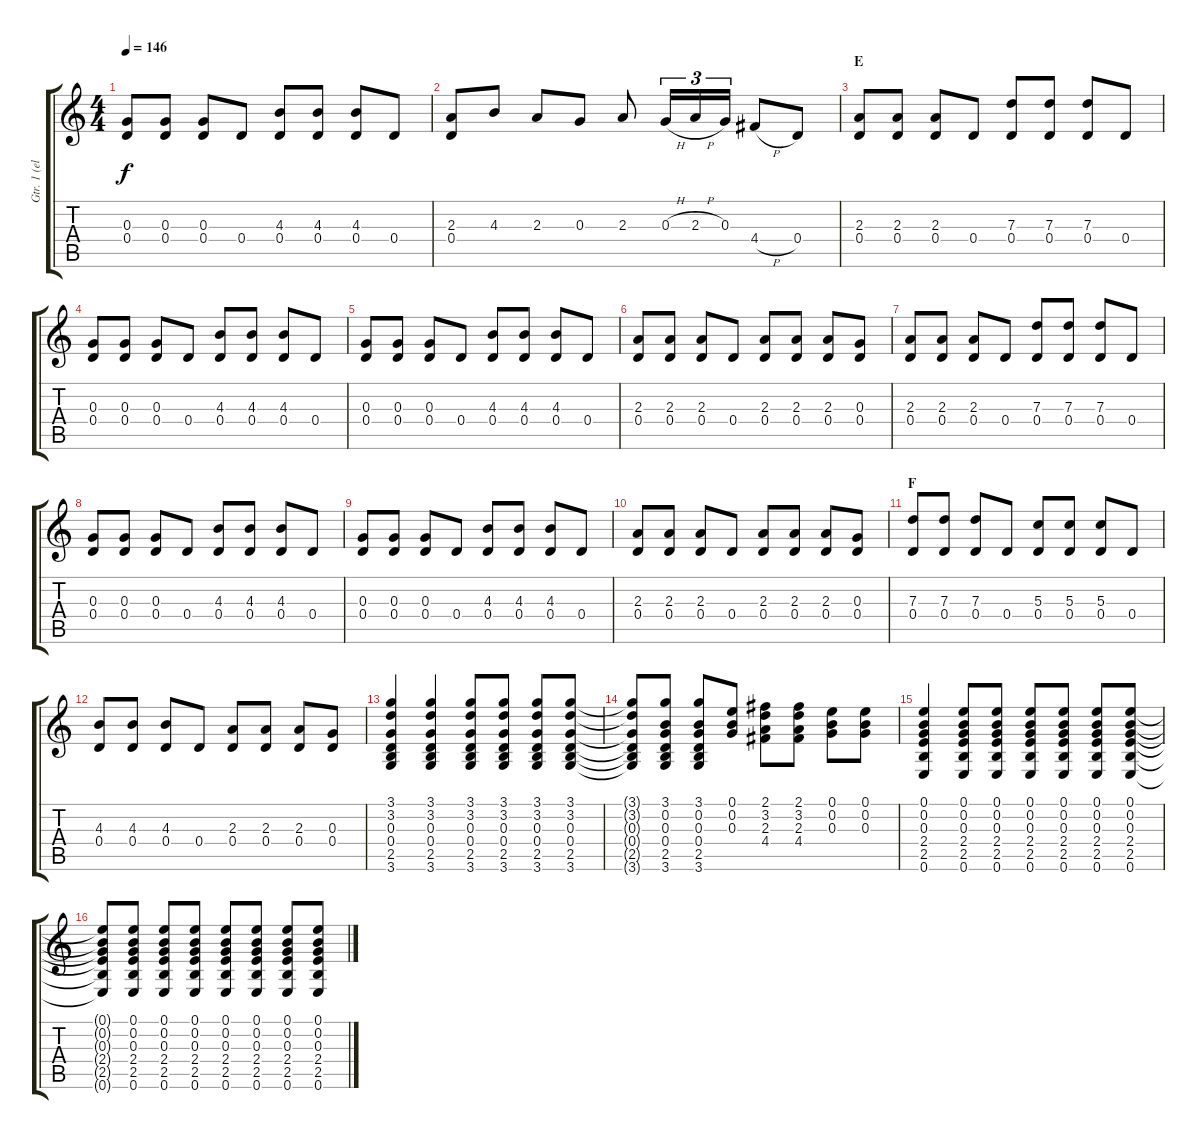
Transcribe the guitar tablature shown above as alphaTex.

\track ("Gtr. 1 (electric)" "Gtr. 1 (el") {instrument distortionguitar}
\staff {score tabs}
\tuning (E4 B3 G3 D3 A2 E2) {hide}
\ts (4 4)
\tempo 146
\clef g2
\ks c
(0.3 0.4).8{dy f} (0.3 0.4).8 (0.3 0.4).8 0.4.8 (4.3 0.4).8 (4.3 0.4).8 (4.3 0.4).8 0.4.8 |
(2.3 0.4).8 4.3.8 2.3.8 0.3.8 2.3.8 0.3{h}.16{tu (3 2)} 2.3{h}.16{tu (3 2)} 0.3.16{tu (3 2)} 4.4{h}.8 0.4.8 |
\section ("" "E")
(2.3 0.4).8 (2.3 0.4).8 (2.3 0.4).8 0.4.8 (7.3 0.4).8 (7.3 0.4).8 (7.3 0.4).8 0.4.8 |
(0.3 0.4).8 (0.3 0.4).8 (0.3 0.4).8 0.4.8 (4.3 0.4).8 (4.3 0.4).8 (4.3 0.4).8 0.4.8 |
(0.3 0.4).8 (0.3 0.4).8 (0.3 0.4).8 0.4.8 (4.3 0.4).8 (4.3 0.4).8 (4.3 0.4).8 0.4.8 |
(2.3 0.4).8 (2.3 0.4).8 (2.3 0.4).8 0.4.8 (2.3 0.4).8 (2.3 0.4).8 (2.3 0.4).8 (0.3 0.4).8 |
(2.3 0.4).8 (2.3 0.4).8 (2.3 0.4).8 0.4.8 (7.3 0.4).8 (7.3 0.4).8 (7.3 0.4).8 0.4.8 |
(0.3 0.4).8 (0.3 0.4).8 (0.3 0.4).8 0.4.8 (4.3 0.4).8 (4.3 0.4).8 (4.3 0.4).8 0.4.8 |
(0.3 0.4).8 (0.3 0.4).8 (0.3 0.4).8 0.4.8 (4.3 0.4).8 (4.3 0.4).8 (4.3 0.4).8 0.4.8 |
(2.3 0.4).8 (2.3 0.4).8 (2.3 0.4).8 0.4.8 (2.3 0.4).8 (2.3 0.4).8 (2.3 0.4).8 (0.3 0.4).8 |
\section ("" "F")
(7.3 0.4).8 (7.3 0.4).8 (7.3 0.4).8 0.4.8 (5.3 0.4).8 (5.3 0.4).8 (5.3 0.4).8 0.4.8 |
(4.3 0.4).8 (4.3 0.4).8 (4.3 0.4).8 0.4.8 (2.3 0.4).8 (2.3 0.4).8 (2.3 0.4).8 (0.3 0.4).8 |
(3.1 3.2 0.3 0.4 2.5 3.6).4 (3.1 3.2 0.3 0.4 2.5 3.6).4 (3.1 3.2 0.3 0.4 2.5 3.6).8 (3.1 3.2 0.3 0.4 2.5 3.6).8 (3.1 3.2 0.3 0.4 2.5 3.6).8 (3.1 3.2 0.3 0.4 2.5 3.6).8 |
(3.1{t} 3.2{t} 0.3{t} 0.4{t} 2.5{t} 3.6{t}).8 (3.1 0.2 0.3 0.4 2.5 3.6).8 (3.1 0.2 0.3 0.4 2.5 3.6).8 (0.1 0.2 0.3).8 (2.1 3.2 2.3 4.4).8 (2.1 3.2 2.3 4.4).8 (0.1 0.2 0.3).8 (0.1 0.2 0.3).8 |
(0.1 0.2 0.3 2.4 2.5 0.6).4 (0.1 0.2 0.3 2.4 2.5 0.6).8 (0.1 0.2 0.3 2.4 2.5 0.6).8 (0.1 0.2 0.3 2.4 2.5 0.6).8 (0.1 0.2 0.3 2.4 2.5 0.6).8 (0.1 0.2 0.3 2.4 2.5 0.6).8 (0.1 0.2 0.3 2.4 2.5 0.6).8 |
(0.1{t} 0.2{t} 0.3{t} 2.4{t} 2.5{t} 0.6{t}).8 (0.1 0.2 0.3 2.4 2.5 0.6).8 (0.1 0.2 0.3 2.4 2.5 0.6).8 (0.1 0.2 0.3 2.4 2.5 0.6).8 (0.1 0.2 0.3 2.4 2.5 0.6).8 (0.1 0.2 0.3 2.4 2.5 0.6).8 (0.1 0.2 0.3 2.4 2.5 0.6).8 (0.1 0.2 0.3 2.4 2.5 0.6).8
